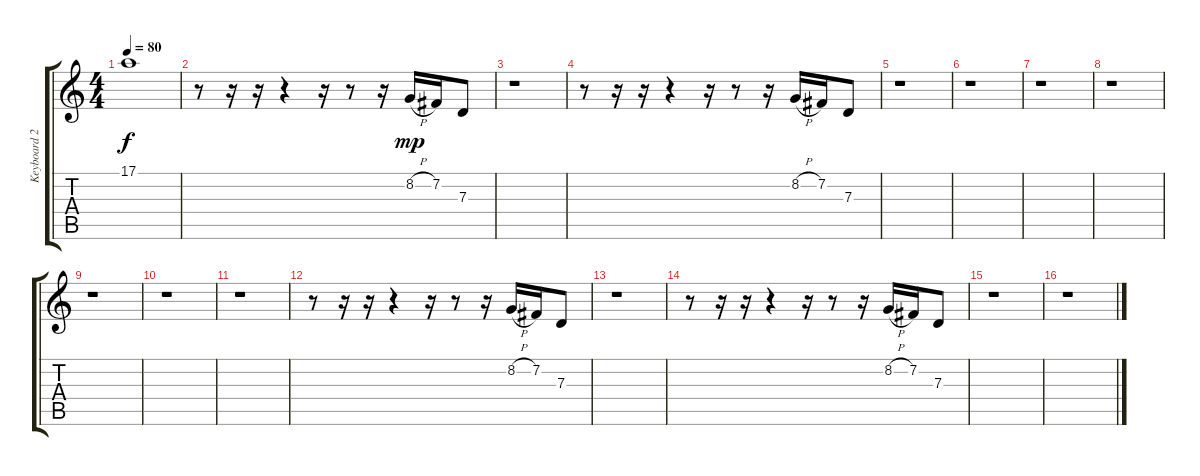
\track ("Keyboard 2" "Keyboard 2") {instrument lead6voice}
\staff {score tabs}
\tuning (E4 B3 G3 D3 A2 E2) {hide}
\ts (4 4)
\tempo 80
\clef g2
\ks c
17.1{t}.1{dy f} |
r.8 r.16 r.16 r.4 r.16 r.8 r.16 8.2{h}.16{dy mp} 7.2.16 7.3.8 |
r.1 |
r.8 r.16 r.16 r.4 r.16 r.8 r.16 8.2{h}.16 7.2.16 7.3.8 |
r.1 |
r.1 |
r.1 |
r.1 |
r.1 |
r.1 |
r.1 |
r.8 r.16 r.16 r.4 r.16 r.8 r.16 8.2{h}.16 7.2.16 7.3.8 |
r.1 |
r.8 r.16 r.16 r.4 r.16 r.8 r.16 8.2{h}.16 7.2.16 7.3.8 |
r.1 |
r.1
